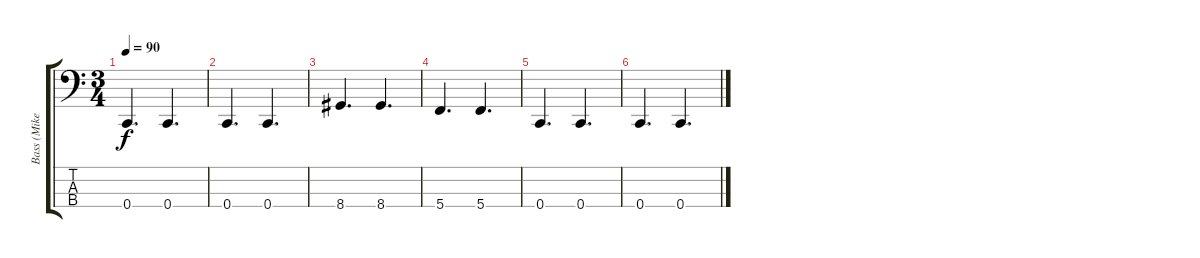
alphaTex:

\track ("Bass (Mike D)" "Bass (Mike") {instrument electricbasspick}
\staff {score tabs}
\tuning (F2 C2 G1 C1) {hide}
\ts (3 4)
\tempo 90
\clef f4
\ks c
0.4.4{d dy f} 0.4.4{d} |
0.4.4{d} 0.4.4{d} |
8.4.4{d} 8.4.4{d} |
5.4.4{d} 5.4.4{d} |
0.4.4{d} 0.4.4{d} |
0.4.4{d} 0.4.4{d}
